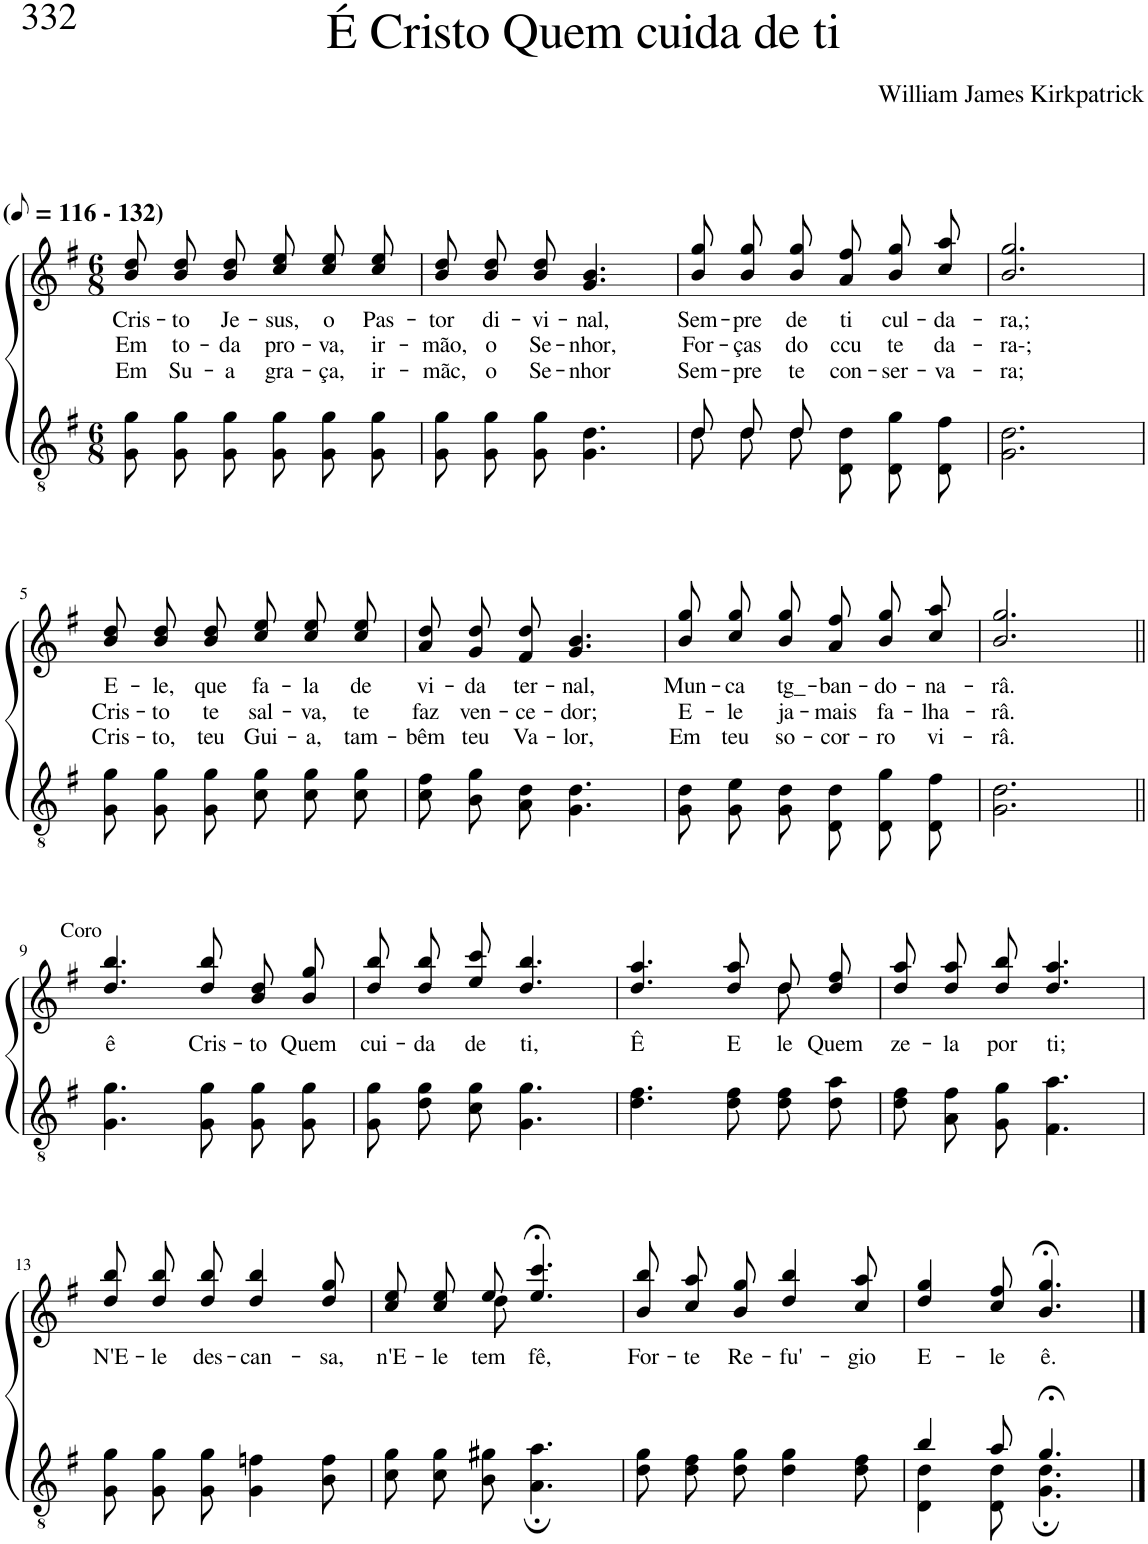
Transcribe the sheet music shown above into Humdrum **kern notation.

**kern	**kern	**text	**text	**text
*part2	*part1	*part1	*part1	*part1
*staff2	*staff1	*staff1	*staff1	*staff1
*I"Parte III e IV	*I"Parte I e II	*	*	*
*clefGv2	*clefG2	*	*	*
*Trd5c9	*Trd5c9	*	*	*
*k[f#]	*k[f#]	*	*	*
*M6/8	*M6/8	*	*	*
*MM58	*MM58	*	*	*
=1	=1	=1	=1	=1
!	!LO:TX:a:B:t=(	!	!	!
!	!LO:TX:a:B:t=- 132)	!	!	!
!	!	!LO:LY:b	!LO:LY:b	!LO:LY:b
8G\ 8g\L	8b\ 8dd\L	Cris-	Em	Em
!	!	!LO:LY:b	!LO:LY:b	!LO:LY:b
8G\ 8g\	8b\ 8dd\	-to	to-	Su-
!	!	!LO:LY:b	!LO:LY:b	!LO:LY:b
8G\ 8g\J	8b\ 8dd\J	Je-	-da	-a
!	!	!LO:LY:b	!LO:LY:b	!LO:LY:b
8G\ 8g\L	8cc\ 8ee\L	-sus,	pro-	gra-
!	!	!LO:LY:b	!LO:LY:b	!LO:LY:b
8G\ 8g\	8cc\ 8ee\	o	-va,	-ça,
!	!	!LO:LY:b	!LO:LY:b	!LO:LY:b
8G\ 8g\J	8cc\ 8ee\J	Pas-	ir-	ir-
=2	=2	=2	=2	=2
!	!	!LO:LY:b	!LO:LY:b	!LO:LY:b
8G\ 8g\L	8b\ 8dd\L	-tor	-mão,	-mãc,
!	!	!LO:LY:b	!LO:LY:b	!LO:LY:b
8G\ 8g\	8b\ 8dd\	di-	o	o
!	!	!LO:LY:b	!LO:LY:b	!LO:LY:b
8G\ 8g\J	8b\ 8dd\J	-vi-	Se-	Se-
!	!	!LO:LY:b	!LO:LY:b	!LO:LY:b
4.G\ 4.d\	4.g/ 4.b/	-nal,	-nhor,	-nhor
=3	=3	=3	=3	=3
*^	*	*	*	*
!	!	!	!LO:LY:b	!LO:LY:b	!LO:LY:b
8d/L	8d\L	8b\ 8gg\L	Sem-	For-	Sem-
!	!	!	!LO:LY:b	!LO:LY:b	!LO:LY:b
8d/	8d\	8b\ 8gg\	-pre	-ças	-pre
!	!	!	!LO:LY:b	!LO:LY:b	!LO:LY:b
8d/J	8d\J	8b\ 8gg\J	de	do	te
!	!	!	!LO:LY:b	!LO:LY:b	!LO:LY:b
4.ryy	8D/ 8d/L	8a\ 8ff#\L	ti	ccu	con-
!	!	!	!LO:LY:b	!LO:LY:b	!LO:LY:b
.	8D/ 8g/	8b\ 8gg\	cul-	te	-ser-
!	!	!	!LO:LY:b	!LO:LY:b	!LO:LY:b
.	8D/ 8f#/J	8cc\ 8aa\J	-da-	da-	-va-
=4	=4	=4	=4	=4	=4
!	!	!	!LO:LY:b	!LO:LY:b	!LO:LY:b
*v	*v	*	*	*	*
2.G\ 2.d\	2.b/ 2.gg/	-ra,;	-ra-;	-ra;
!!LO:LB:g=z
=5	=5	=5	=5	=5
!	!	!LO:LY:b	!LO:LY:b	!LO:LY:b
8G\ 8g\L	8b\ 8dd\L	E-	Cris-	Cris-
!	!	!LO:LY:b	!LO:LY:b	!LO:LY:b
8G\ 8g\	8b\ 8dd\	-le,	-to	-to,
!	!	!LO:LY:b	!LO:LY:b	!LO:LY:b
8G\ 8g\J	8b\ 8dd\J	que	te	teu
!	!	!LO:LY:b	!LO:LY:b	!LO:LY:b
8c\ 8g\L	8cc\ 8ee\L	fa-	sal-	Gui-
!	!	!LO:LY:b	!LO:LY:b	!LO:LY:b
8c\ 8g\	8cc\ 8ee\	-la	-va,	-a,
!	!	!LO:LY:b	!LO:LY:b	!LO:LY:b
8c\ 8g\J	8cc\ 8ee\J	de	te	tam-
=6	=6	=6	=6	=6
!	!	!LO:LY:b	!LO:LY:b	!LO:LY:b
8c\ 8f#\L	8a\ 8dd\L	vi-	faz	-bêm
!	!	!LO:LY:b	!LO:LY:b	!LO:LY:b
8B\ 8g\	8g\ 8dd\	-da	ven-	teu
!	!	!LO:LY:b	!LO:LY:b	!LO:LY:b
8A\ 8d\J	8f#\ 8dd\J	ter-	-ce-	Va-
!	!	!LO:LY:b	!LO:LY:b	!LO:LY:b
4.G\ 4.d\	4.g/ 4.b/	-nal,	-dor;	-lor,
=7	=7	=7	=7	=7
!	!	!LO:LY:b	!LO:LY:b	!LO:LY:b
8G\ 8d\L	8b\ 8gg\L	Mun-	E-	Em
!	!	!LO:LY:b	!LO:LY:b	!LO:LY:b
8G\ 8e\	8cc\ 8gg\	-ca	-le	teu
!	!	!LO:LY:b	!LO:LY:b	!LO:LY:b
8G\ 8d\J	8b\ 8gg\J	tg_-	ja-	so-
!	!	!LO:LY:b	!LO:LY:b	!LO:LY:b
8D/ 8d/L	8a\ 8ff#\L	-ban-	-mais	-cor-
!	!	!LO:LY:b	!LO:LY:b	!LO:LY:b
8D/ 8g/	8b\ 8gg\	-do-	fa-	-ro
!	!	!LO:LY:b	!LO:LY:b	!LO:LY:b
8D/ 8f#/J	8cc\ 8aa\J	-na-	-lha-	vi-
=8	=8	=8	=8	=8
!	!	!LO:LY:b	!LO:LY:b	!LO:LY:b
2.G\ 2.d\	2.b/ 2.gg/	-râ.	-râ.	-râ.
!!LO:LB:g=z
=9||	=9||	=9||	=9||	=9||
!	!LO:TX:a:t=Coro	!	!	!
!	!	!LO:LY:b	!	!
4.G\ 4.g\	4.dd/ 4.bb/	ê	.	.
!	!	!LO:LY:b	!	!
8G\ 8g\L	8dd\ 8bb\L	Cris-	.	.
!	!	!LO:LY:b	!	!
8G\ 8g\	8b\ 8dd\	-to	.	.
!	!	!LO:LY:b	!	!
8G\ 8g\J	8b\ 8gg\J	Quem	.	.
=10	=10	=10	=10	=10
!	!	!LO:LY:b	!	!
8G\ 8g\L	8dd\ 8bb\L	cui-	.	.
!	!	!LO:LY:b	!	!
8d\ 8g\	8dd\ 8bb\	-da	.	.
!	!	!LO:LY:b	!	!
8c\ 8g\J	8ee\ 8ccc\J	de	.	.
!	!	!LO:LY:b	!	!
4.G\ 4.g\	4.dd/ 4.bb/	ti,	.	.
=11	=11	=11	=11	=11
!	!	!LO:LY:b	!	!
*	*^	*	*	*
4.d\ 4.f#\	4.dd/ 4.aa/	2ryy	Ê	.	.
!	!	!	!LO:LY:b	!	!
8d\ 8f#\L	8dd\ 8aa\L	.	E-	.	.
!	!	!	!LO:LY:b	!	!
8d\ 8f#\	8dd\	8dd\	-le	.	.
!	!	!	!LO:LY:b	!	!
8d\ 8a\J	8dd\ 8ff#\J	8ryy	Quem	.	.
=12	=12	=12	=12	=12	=12
!	!	!	!LO:LY:b	!	!
*	*v	*v	*	*	*
8d\ 8f#\L	8dd\ 8aa\L	ze-	.	.
!	!	!LO:LY:b	!	!
8A\ 8f#\	8dd\ 8aa\	-la	.	.
!	!	!LO:LY:b	!	!
8G\ 8g\J	8dd\ 8bb\J	por	.	.
!	!	!LO:LY:b	!	!
4.F#\ 4.a\	4.dd/ 4.aa/	ti;	.	.
!!LO:LB:g=z
=13	=13	=13	=13	=13
!	!	!LO:LY:b	!	!
8G\ 8g\L	8dd\ 8bb\L	N'E-	.	.
!	!	!LO:LY:b	!	!
8G\ 8g\	8dd\ 8bb\	-le	.	.
!	!	!LO:LY:b	!	!
8G\ 8g\J	8dd\ 8bb\J	des-	.	.
!	!	!LO:LY:b	!	!
4G\ 4fn\	4dd/ 4bb/	-can-	.	.
!	!	!LO:LY:b	!	!
8B\ 8f\	8dd/ 8gg/	-sa,	.	.
=14	=14	=14	=14	=14
!	!	!LO:LY:b	!	!
*	*^	*	*	*
8c\ 8g\L	8cc\ 8ee\L	4ryy	n'E-	.	.
!	!	!	!LO:LY:b	!	!
8c\ 8g\	8cc\ 8ee\	.	-le	.	.
!	!	!	!LO:LY:b	!	!
8B\ 8g#X\J	8ee\J	8dd\	tem	.	.
!	!	!	!LO:LY:b	!	!
4.A\; 4.a\;	4.ee/;< 4.ccc/;<	4.ryy	fê,	.	.
=15	=15	=15	=15	=15	=15
!	!	!	!LO:LY:b	!	!
*	*v	*v	*	*	*
8d\ 8g\L	8b\ 8bb\L	For-	.	.
!	!	!LO:LY:b	!	!
8d\ 8f#\	8cc\ 8aa\	-te	.	.
!	!	!LO:LY:b	!	!
8d\ 8g\J	8b\ 8gg\J	Re-	.	.
!	!	!LO:LY:b	!	!
4d\ 4g\	4dd/ 4bb/	-fu'-	.	.
!	!	!LO:LY:b	!	!
8d\ 8f#\	8cc/ 8aa/	-gio	.	.
=16	=16	=16	=16	=16
*^	*	*	*	*
!	!	!	!LO:LY:b	!	!
4b/	4D\ 4d\	4dd/ 4gg/	E-	.	.
!	!	!	!LO:LY:b	!	!
8a/	8D\ 8d\	8cc/ 8ff#/	-le	.	.
!	!	!	!LO:LY:b	!	!
4.g;</	4.G\; 4.d\;	4.b/;< 4.gg/;<	ê.	.	.
*v	*v	*	*	*	*
==	==	==	==	==
*-	*-	*-	*-	*-
